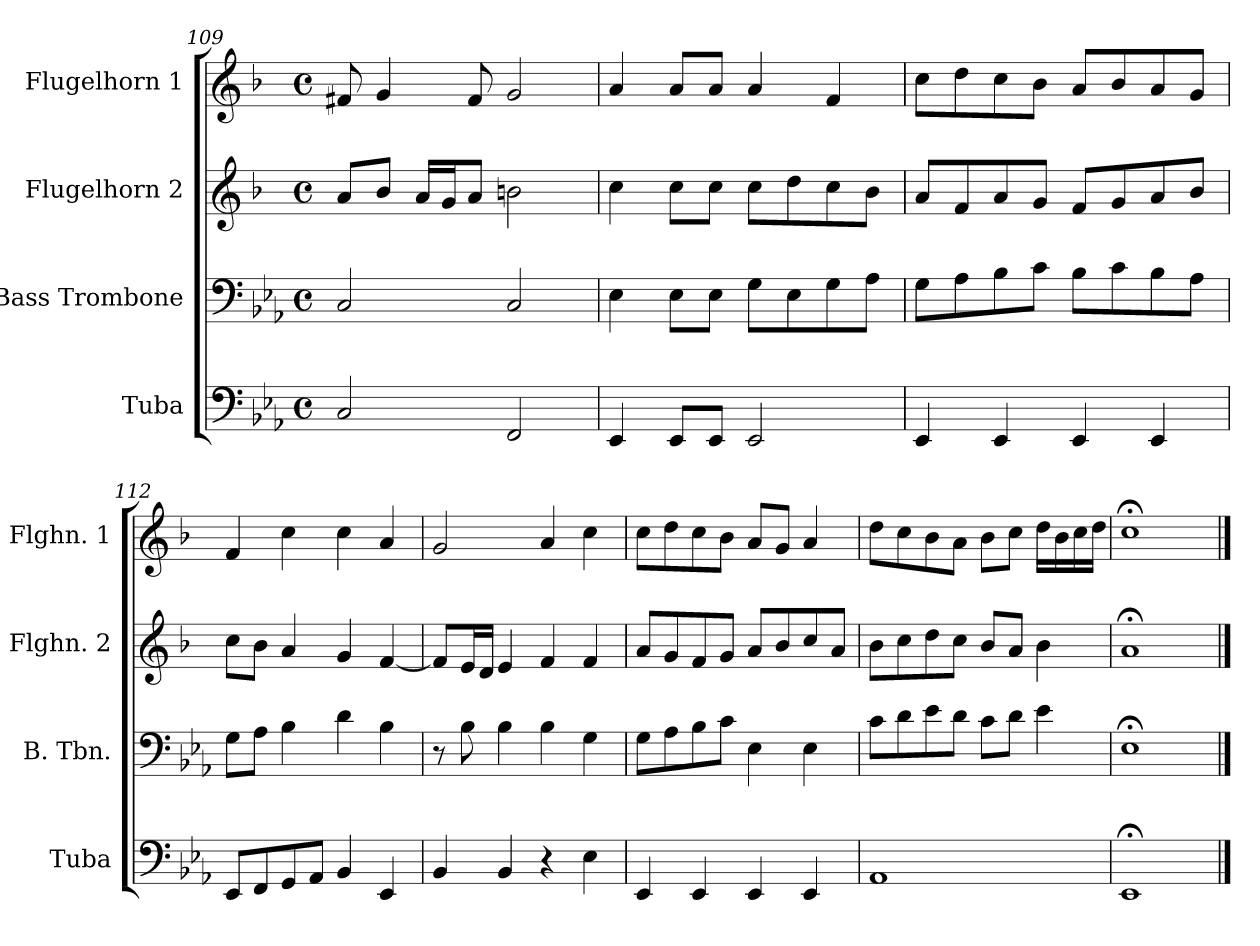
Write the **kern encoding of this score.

**kern	**kern	**kern	**kern
*part4	*part3	*part2	*part1
*staff4	*staff3	*staff2	*staff1
*I"Tuba	*I"Bass Trombone	*I"Flugelhorn 2	*I"Flugelhorn 1
*I'Tuba	*I'B. Tbn.	*I'Flghn. 2	*I'Flghn. 1
*clefF4	*clefF4	*clefG2	*clefG2
*	*	*ITrd1c2	*ITrd1c2
*k[b-e-a-]	*k[b-e-a-]	*k[b-e-a-]	*k[b-e-a-]
*E-:	*E-:	*E-:	*E-:
*M4/4	*M4/4	*M4/4	*M4/4
*met(c)	*met(c)	*met(c)	*met(c)
=109	=109	=109	=109
2C/	2C/	8g/L	8en/
.	.	8a-/J	4f/
.	.	16g/LL	.
.	.	16f/J	.
.	.	8g/J	8e/
2FF/	2C/	2an\	2f/
=110	=110	=110	=110
4EE-/	4E-\	4b-\	4g/
8EE-/L	8E-\L	8b-\L	8g/L
8EE-/J	8E-\J	8b-\J	8g/J
2EE-/	8G\L	8b-\L	4g/
.	8E-\	8cc\	.
.	8G\	8b-\	4e-/
.	8A-\J	8a-\J	.
!!LO:LB:g=z
=111	=111	=111	=111
4EE-/	8G\L	8g/L	8b-\L
.	8A-\	8e-/	8cc\
4EE-/	8B-\	8g/	8b-\
.	8c\J	8f/J	8a-\J
4EE-/	8B-\L	8e-/L	8g/L
.	8c\	8f/	8a-/
4EE-/	8B-\	8g/	8g/
.	8A-\J	8a-/J	8f/J
=112	=112	=112	=112
8EE-/L	8G\L	8b-\L	4e-/
8FF/	8A-\J	8a-\J	.
8GG/	4B-\	4g/	4b-\
8AA-/J	.	.	.
4BB-/	4d\	4f/	4b-\
4EE-/	4B-\	[4e-/	4g/
=113	=113	=113	=113
4BB-/	8r	8e-/L]	2f/
.	8B-\	16d/L	.
.	.	16c/JJ	.
4BB-/	4B-\	4d/	.
4r	4B-\	4e-/	4g/
4E-\	4G\	4e-/	4b-\
=114	=114	=114	=114
4EE-/	8G\L	8g/L	8b-\L
.	8A-\	8f/	8cc\
4EE-/	8B-\	8e-/	8b-\
.	8c\J	8f/J	8a-\J
4EE-/	4E-\	8g/L	8g/L
.	.	8a-/	8f/J
4EE-/	4E-\	8b-/	4g/
.	.	8g/J	.
=115	=115	=115	=115
1AA-	8c\L	8a-\L	8cc\L
.	8d\	8b-\	8b-\
.	8e-\	8cc\	8a-\
.	8d\J	8b-\J	8g\J
.	8c\L	8a-/L	8a-\L
.	8d\J	8g/J	8b-\J
.	4e-\	4a-\	16cc\LL
.	.	.	16a-\
.	.	.	16b-\
.	.	.	16cc\JJ
=116	=116	=116	=116
1EE-;<	1E-;<	1g;<	1b-;<
==	==	==	==
*-	*-	*-	*-
